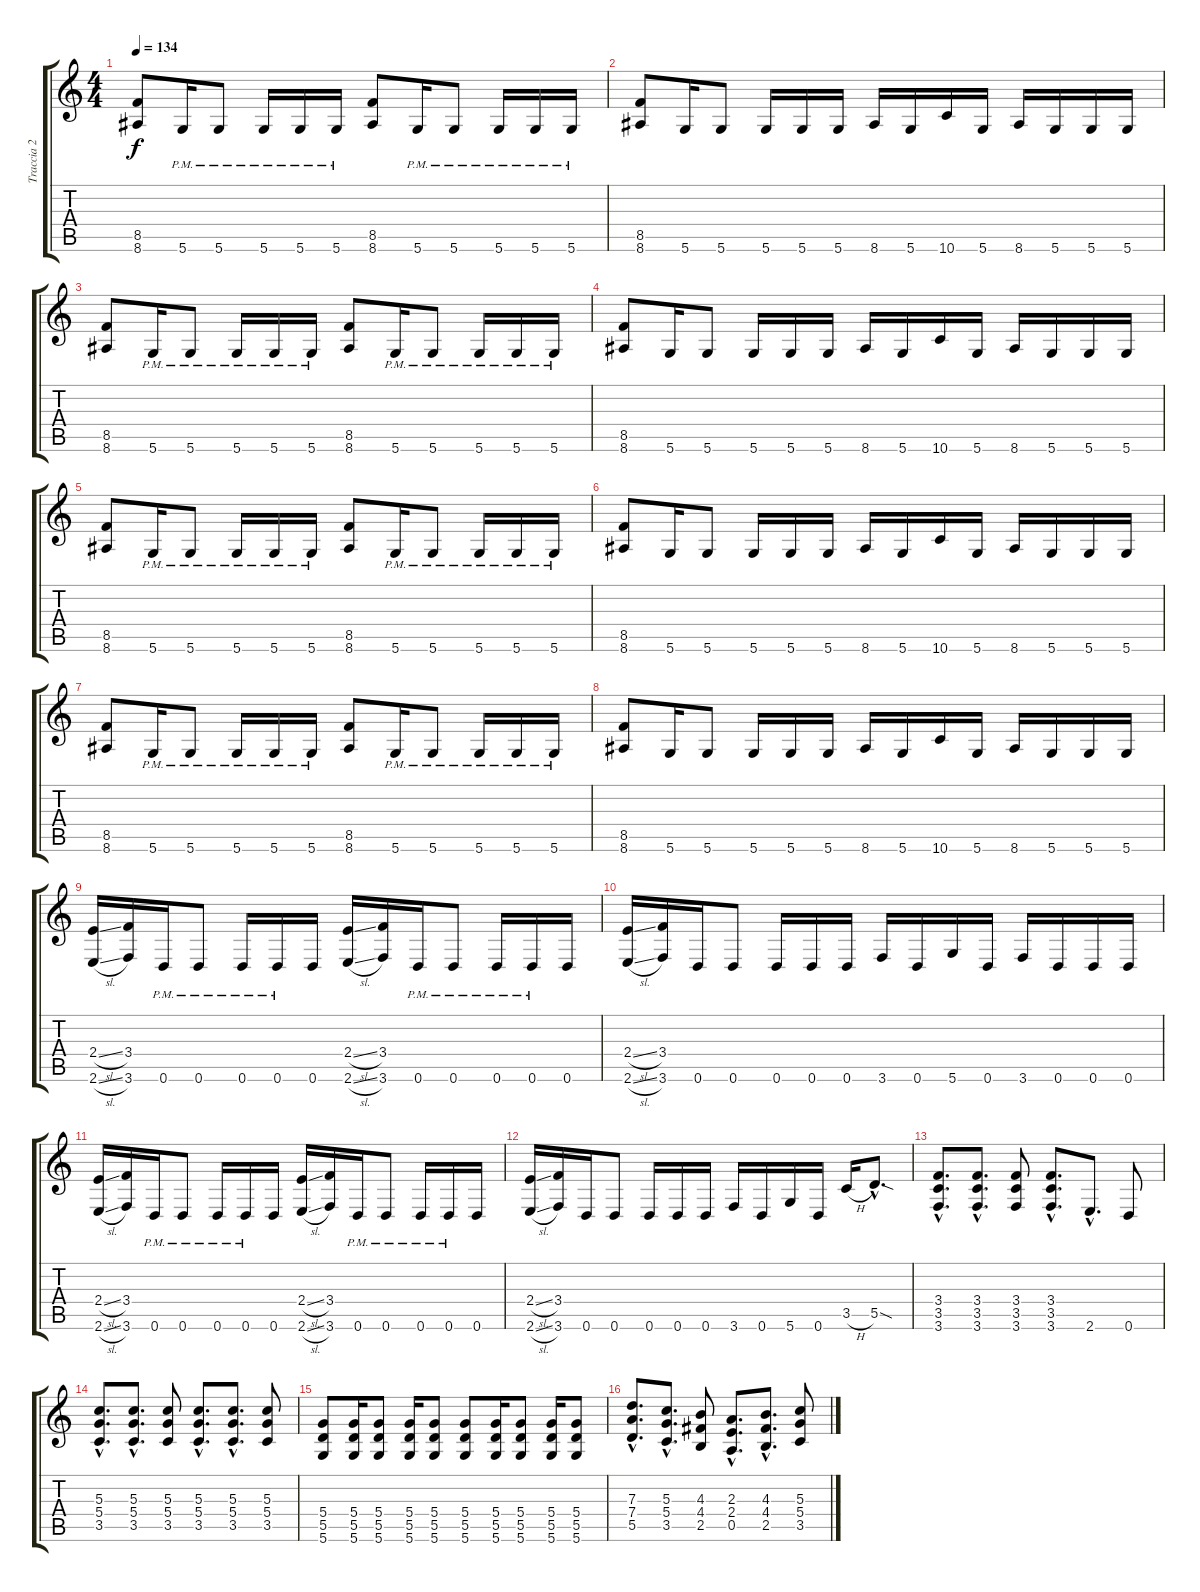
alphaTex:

\track ("Traccia 2" "Traccia 2") {instrument distortionguitar}
\staff {score tabs}
\tuning (E4 B3 G3 D3 A2 D2) {hide}
\ts (4 4)
\tempo 134
\clef g2
\ks c
(8.5 8.6).8{dy f} 5.6{pm}.16 5.6{pm}.8 5.6{pm}.16 5.6{pm}.16 5.6{pm}.16 (8.5 8.6).8 5.6{pm}.16 5.6{pm}.8 5.6{pm}.16 5.6{pm}.16 5.6{pm}.16 |
(8.5 8.6).8 5.6.16 5.6.8 5.6.16 5.6.16 5.6.16 8.6.16 5.6.16 10.6.16 5.6.16 8.6.16 5.6.16 5.6.16 5.6.16 |
(8.5 8.6).8 5.6{pm}.16 5.6{pm}.8 5.6{pm}.16 5.6{pm}.16 5.6{pm}.16 (8.5 8.6).8 5.6{pm}.16 5.6{pm}.8 5.6{pm}.16 5.6{pm}.16 5.6{pm}.16 |
(8.5 8.6).8 5.6.16 5.6.8 5.6.16 5.6.16 5.6.16 8.6.16 5.6.16 10.6.16 5.6.16 8.6.16 5.6.16 5.6.16 5.6.16 |
(8.5 8.6).8 5.6{pm}.16 5.6{pm}.8 5.6{pm}.16 5.6{pm}.16 5.6{pm}.16 (8.5 8.6).8 5.6{pm}.16 5.6{pm}.8 5.6{pm}.16 5.6{pm}.16 5.6{pm}.16 |
(8.5 8.6).8 5.6.16 5.6.8 5.6.16 5.6.16 5.6.16 8.6.16 5.6.16 10.6.16 5.6.16 8.6.16 5.6.16 5.6.16 5.6.16 |
(8.5 8.6).8 5.6{pm}.16 5.6{pm}.8 5.6{pm}.16 5.6{pm}.16 5.6{pm}.16 (8.5 8.6).8 5.6{pm}.16 5.6{pm}.8 5.6{pm}.16 5.6{pm}.16 5.6{pm}.16 |
(8.5 8.6).8 5.6.16 5.6.8 5.6.16 5.6.16 5.6.16 8.6.16 5.6.16 10.6.16 5.6.16 8.6.16 5.6.16 5.6.16 5.6.16 |
(2.4{sl} 2.6{sl}).16 (3.4 3.6).16 0.6{pm}.16 0.6{pm}.8 0.6{pm}.16 0.6{pm}.16 0.6.16 (2.4{sl} 2.6{sl}).16 (3.4 3.6).16 0.6{pm}.16 0.6{pm}.8 0.6{pm}.16 0.6{pm}.16 0.6.16 |
(2.4{sl} 2.6{sl}).16 (3.4 3.6).16 0.6.16 0.6.8 0.6.16 0.6.16 0.6.16 3.6.16 0.6.16 5.6.16 0.6.16 3.6.16 0.6.16 0.6.16 0.6.16 |
(2.4{sl} 2.6{sl}).16 (3.4 3.6).16 0.6{pm}.16 0.6{pm}.8 0.6{pm}.16 0.6{pm}.16 0.6.16 (2.4{sl} 2.6{sl}).16 (3.4 3.6).16 0.6{pm}.16 0.6{pm}.8 0.6{pm}.16 0.6{pm}.16 0.6.16 |
(2.4{sl} 2.6{sl}).16 (3.4 3.6).16 0.6.16 0.6.8 0.6.16 0.6.16 0.6.16 3.6.16 0.6.16 5.6.16 0.6.16 3.5{h}.16 5.5{sod hac}.8{d} |
(3.4{hac} 3.5{hac} 3.6{hac}).8{d} (3.4{hac} 3.5{hac} 3.6{hac}).8{d} (3.4 3.5 3.6).8 (3.4{hac} 3.5{hac} 3.6{hac}).8{d} 2.6{hac}.8{d} 0.6.8 |
(5.3{hac} 5.4{hac} 3.5{hac}).8{d} (5.3{hac} 5.4{hac} 3.5{hac}).8{d} (5.3 5.4 3.5).8 (5.3{hac} 5.4{hac} 3.5{hac}).8{d} (5.3{hac} 5.4{hac} 3.5{hac}).8{d} (5.3 5.4 3.5).8 |
(5.4 5.5 5.6).8 (5.4 5.5 5.6).16 (5.4 5.5 5.6).8 (5.4 5.5 5.6).16 (5.4 5.5 5.6).8 (5.4 5.5 5.6).8 (5.4 5.5 5.6).16 (5.4 5.5 5.6).8 (5.4 5.5 5.6).16 (5.4 5.5 5.6).8 |
(7.3{hac} 7.4{hac} 5.5{hac}).8{d} (5.3{hac} 5.4{hac} 3.5{hac}).8{d} (4.3 4.4 2.5).8 (2.3{hac} 2.4{hac} 0.5{hac}).8{d} (4.3{hac} 4.4{hac} 2.5{hac}).8{d} (5.3 5.4 3.5).8
